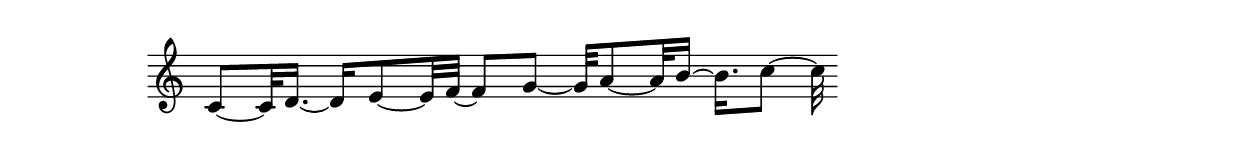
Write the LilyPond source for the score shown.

#(ly:set-option 'midi-extension "mid")
\version "2.12.3"
\include "english.ly"
\header{ 
title = ""
composer = ""
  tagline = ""  % removed 
}
%{
                                        .
S----R-- --G----m ----P--- -D----N- ---S---- 
 %}
  
melody = {
\once \override Staff.TimeSignature #'stencil = ##f
\clef treble
\key c \major
\autoBeamOn  
\cadenzaOn
 c'8[~c'32[     d'16.]~   d'16[  e'8~e'32     f'32]~ f'8[    g'8]~    g'32[ a'8~a'32     b'16]~  b'16.[   c''8]~c''32]     \break

}

text = \lyricmode {
  
}

\score{

<<
  \new Voice = "one" {
    \melody
  }
  \new Lyrics \lyricsto "one" \text
>>
\layout {
  \context {
       \Score
    \remove "Bar_number_engraver"
  } 
  }
\midi { 
  \context {
    \Score
    tempoWholesPerMinute = #(ly:make-moment 200 4)
   }
 }
}
